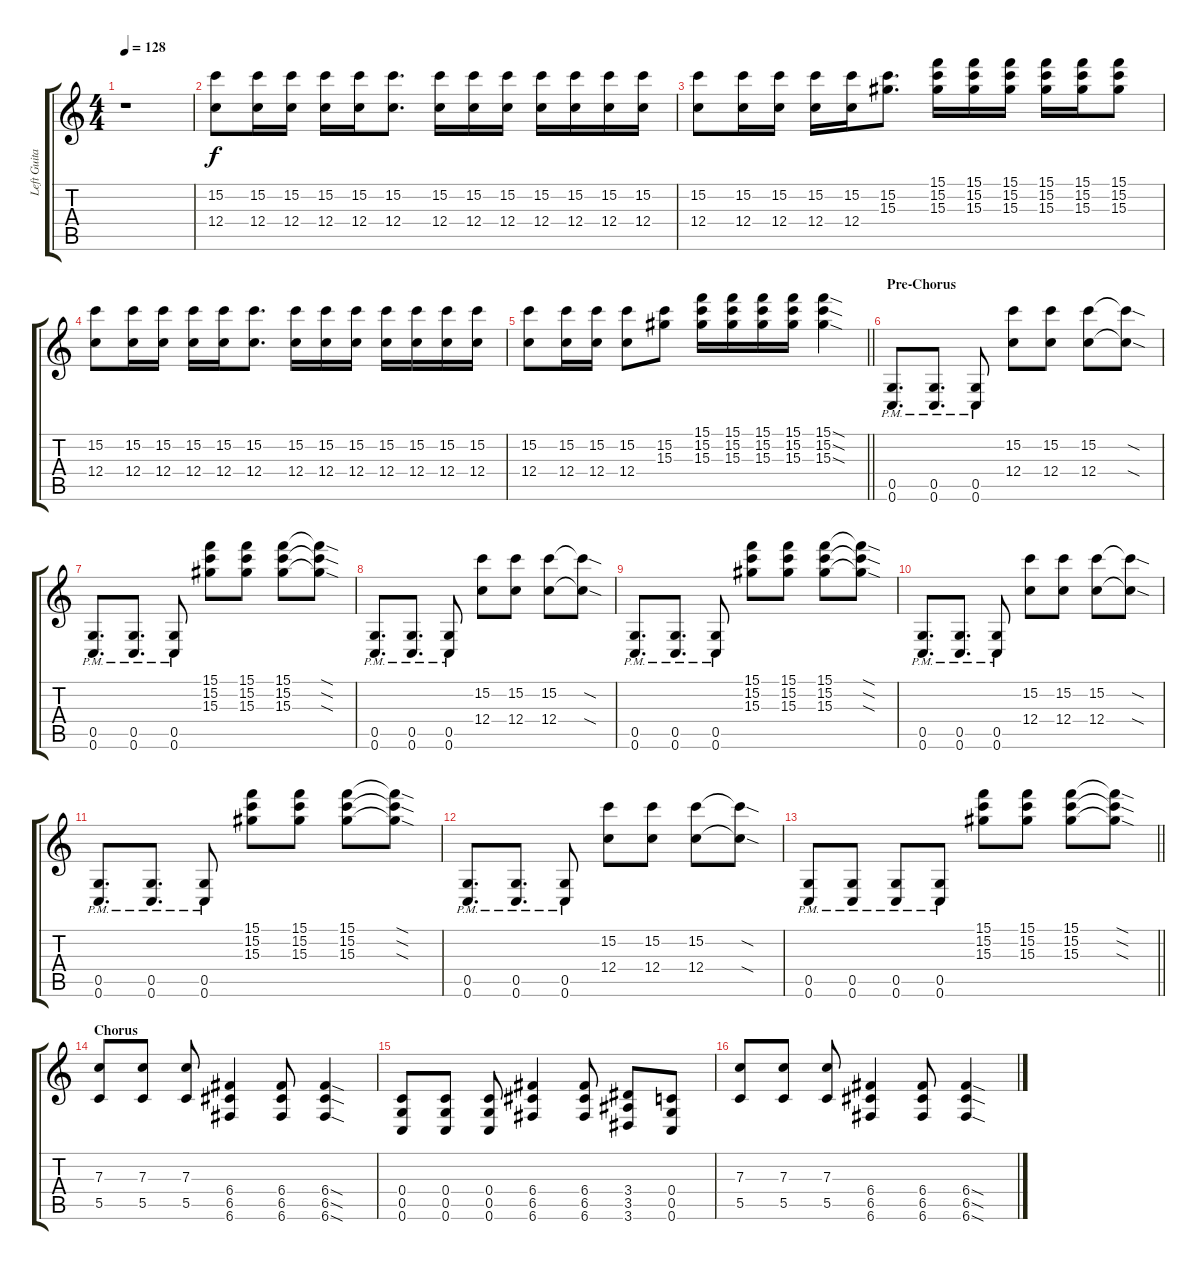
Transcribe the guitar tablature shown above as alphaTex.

\track ("Left Guitar" "Left Guita") {instrument distortionguitar}
\staff {score tabs}
\tuning (D4 A3 F3 C3 G2 C2) {hide}
\ts (4 4)
\tempo 128
\clef g2
\ks c
r.1{dy f} |
(15.2 12.4).8{volume 8 instrument electricguitarclean} (15.2 12.4).16 (15.2 12.4).16 (15.2 12.4).16 (15.2 12.4).16 (15.2 12.4).8{d} (15.2 12.4).16 (15.2 12.4).16 (15.2 12.4).16 (15.2 12.4).16 (15.2 12.4).16 (15.2 12.4).16 (15.2 12.4).16 |
(15.2 12.4).8 (15.2 12.4).16 (15.2 12.4).16 (15.2 12.4).16 (15.2 12.4).16 (15.2 15.3).8{d} (15.1 15.2 15.3).16 (15.1 15.2 15.3).16 (15.1 15.2 15.3).16 (15.1 15.2 15.3).16 (15.1 15.2 15.3).16 (15.1 15.2 15.3).8 |
(15.2 12.4).8 (15.2 12.4).16 (15.2 12.4).16 (15.2 12.4).16 (15.2 12.4).16 (15.2 12.4).8{d} (15.2 12.4).16 (15.2 12.4).16 (15.2 12.4).16 (15.2 12.4).16 (15.2 12.4).16 (15.2 12.4).16 (15.2 12.4).16 |
\barLineRight lightlight
(15.2 12.4).8 (15.2 12.4).16 (15.2 12.4).16 (15.2 12.4).8 (15.2 15.3).8 (15.1 15.2 15.3).16 (15.1 15.2 15.3).16 (15.1 15.2 15.3).16 (15.1 15.2 15.3).16 (15.1{sod} 15.2{sod} 15.3{sod}).4 |
\section ("" "Pre-Chorus")
(0.5{pm} 0.6{pm}).8{d volume 13 instrument distortionguitar} (0.5{pm} 0.6{pm}).8{d} (0.5{pm} 0.6{pm}).8 (15.2 12.4).8 (15.2 12.4).8 (15.2 12.4).8 (15.2{sod t} 12.4{sod t}).8 |
(0.5{pm} 0.6{pm}).8{d} (0.5{pm} 0.6{pm}).8{d} (0.5{pm} 0.6{pm}).8 (15.1 15.2 15.3).8 (15.1 15.2 15.3).8 (15.1 15.2 15.3).8 (15.1{sod t} 15.2{sod t} 15.3{sod t}).8 |
(0.5{pm} 0.6{pm}).8{d} (0.5{pm} 0.6{pm}).8{d} (0.5{pm} 0.6{pm}).8 (15.2 12.4).8 (15.2 12.4).8 (15.2 12.4).8 (15.2{sod t} 12.4{sod t}).8 |
(0.5{pm} 0.6{pm}).8{d} (0.5{pm} 0.6{pm}).8{d} (0.5{pm} 0.6{pm}).8 (15.1 15.2 15.3).8 (15.1 15.2 15.3).8 (15.1 15.2 15.3).8 (15.1{sod t} 15.2{sod t} 15.3{sod t}).8 |
(0.5{pm} 0.6{pm}).8{d} (0.5{pm} 0.6{pm}).8{d} (0.5{pm} 0.6{pm}).8 (15.2 12.4).8 (15.2 12.4).8 (15.2 12.4).8 (15.2{sod t} 12.4{sod t}).8 |
(0.5{pm} 0.6{pm}).8{d} (0.5{pm} 0.6{pm}).8{d} (0.5{pm} 0.6{pm}).8 (15.1 15.2 15.3).8 (15.1 15.2 15.3).8 (15.1 15.2 15.3).8 (15.1{sod t} 15.2{sod t} 15.3{sod t}).8 |
(0.5{pm} 0.6{pm}).8{d} (0.5{pm} 0.6{pm}).8{d} (0.5{pm} 0.6{pm}).8 (15.2 12.4).8 (15.2 12.4).8 (15.2 12.4).8 (15.2{sod t} 12.4{sod t}).8 |
\barLineRight lightlight
(0.5{pm} 0.6{pm}).8 (0.5{pm} 0.6{pm}).8 (0.5{pm} 0.6{pm}).8 (0.5{pm} 0.6{pm}).8 (15.1 15.2 15.3).8 (15.1 15.2 15.3).8 (15.1 15.2 15.3).8 (15.1{sod t} 15.2{sod t} 15.3{sod t}).8 |
\section ("" "Chorus")
(7.3 5.5).8 (7.3 5.5).8 (7.3 5.5).8 (6.4 6.5 6.6).4 (6.4 6.5 6.6).8 (6.4{sod} 6.5{sod} 6.6{sod}).4 |
(0.4 0.5 0.6).8 (0.4 0.5 0.6).8 (0.4 0.5 0.6).8 (6.4 6.5 6.6).4 (6.4 6.5 6.6).8 (3.4 3.5 3.6).8 (0.4 0.5 0.6).8 |
(7.3 5.5).8 (7.3 5.5).8 (7.3 5.5).8 (6.4 6.5 6.6).4 (6.4 6.5 6.6).8 (6.4{sod} 6.5{sod} 6.6{sod}).4
